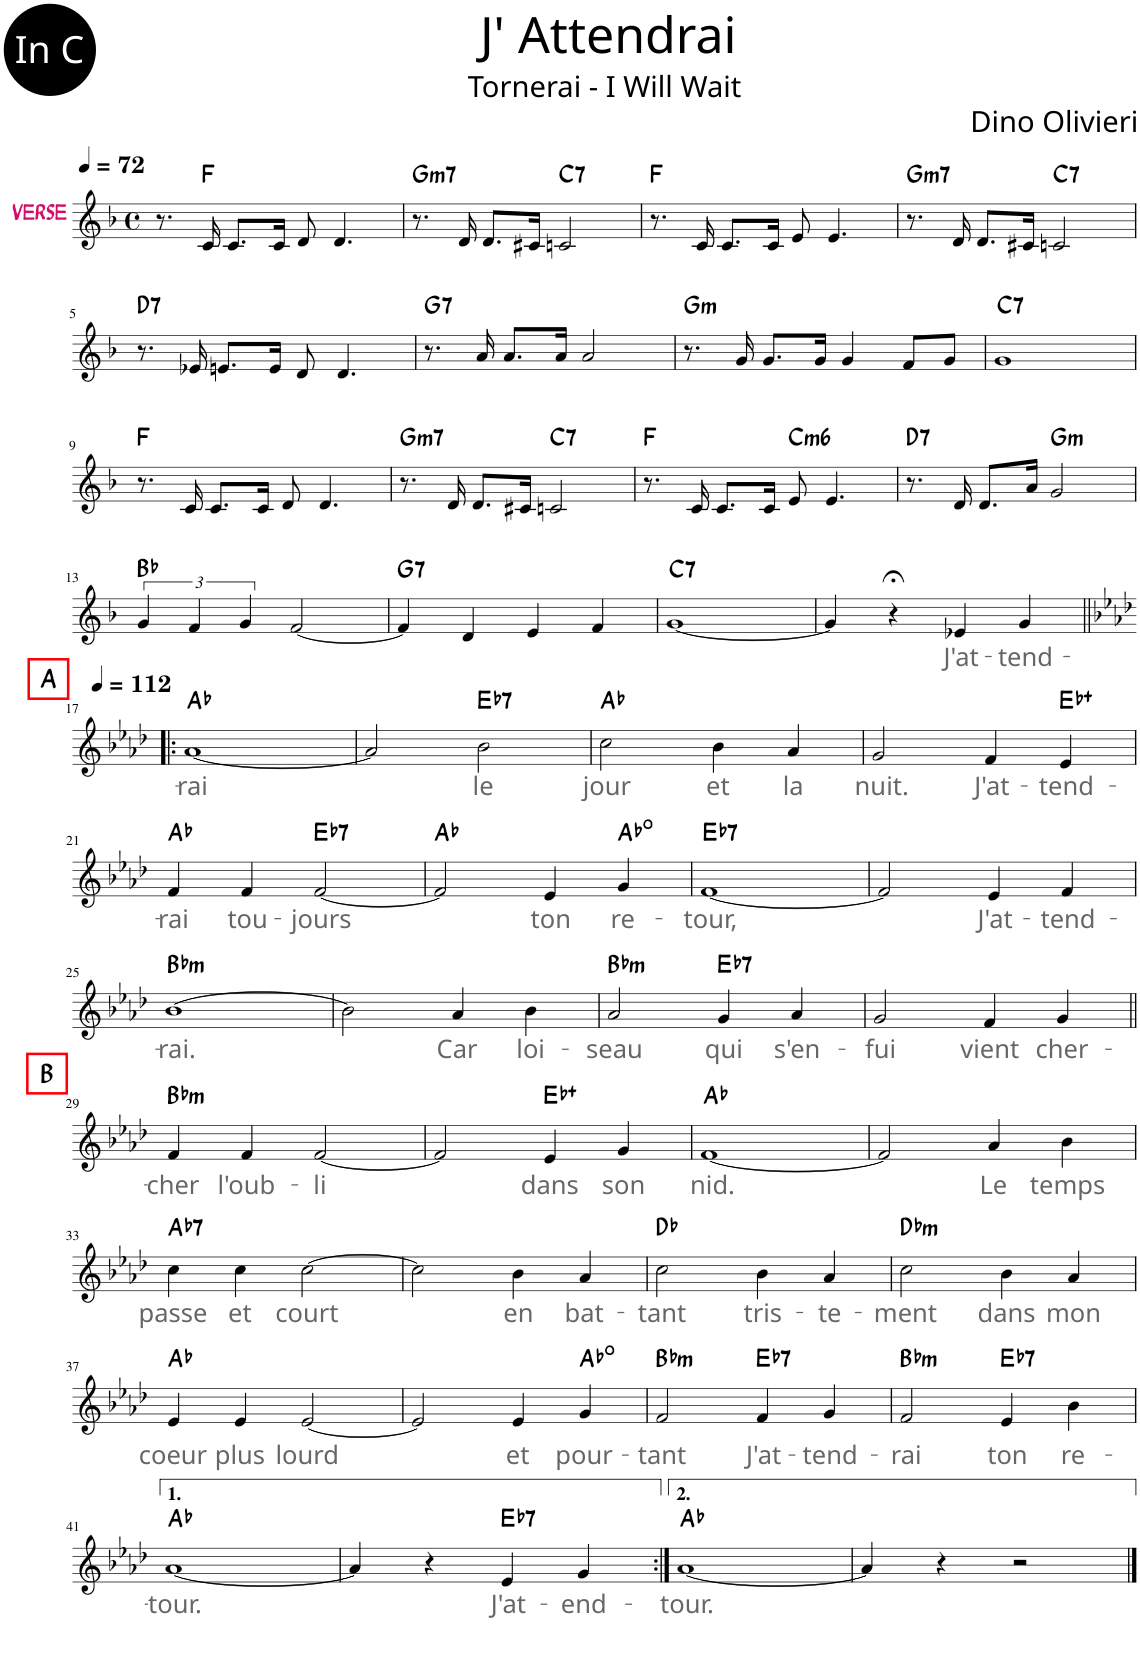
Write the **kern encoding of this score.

**kern	**text	**harte
*part1	*part1	*part1
*staff1	*staff1	*
*I"Piano	*	*
*I'Pno.	*	*
*clefG2	*	*
*k[b-]	*	*
*M4/4	*	*
*met(c)	*	*
=1	=1	=1
!LO:TX:a:color=#D50B6F:t=VERSE	!	!
8.r	.	.
*MM72	*	*
16c/	.	F:maj
8.c/L	.	.
16c/Jk	.	.
8d/	.	.
4.d/	.	.
=2	=2	=2
!	!	!LO:H:kt=m7
8.r	.	G:min7
16d/	.	.
8.d/L	.	.
16c#X/Jk	.	.
!	!	!LO:H:kt=7
2cn/	.	C:7
=3	=3	=3
8.r	.	F:maj
16c/	.	.
8.c/L	.	.
16c/Jk	.	.
8e/	.	.
4.e/	.	.
=4	=4	=4
!	!	!LO:H:kt=m7
8.r	.	G:min7
16d/	.	.
8.d/L	.	.
16c#X/Jk	.	.
!	!	!LO:H:kt=7
2cn/	.	C:7
!!LO:LB:g=z
=5	=5	=5
!	!	!LO:H:kt=7
8.r	.	D:7
16e-X/	.	.
8.en/L	.	.
16e/Jk	.	.
8d/	.	.
4.d/	.	.
=6	=6	=6
!	!	!LO:H:kt=7
8.r	.	G:7
16a/	.	.
8.a/L	.	.
16a/Jk	.	.
2a/	.	.
=7	=7	=7
!	!	!LO:H:kt=m
8.r	.	G:min
16g/	.	.
8.g/L	.	.
16g/Jk	.	.
4g/	.	.
8f/L	.	.
8g/J	.	.
=8	=8	=8
!	!	!LO:H:kt=7
1g	.	C:7
!!LO:LB:g=z
=9	=9	=9
8.r	.	F:maj
16c/	.	.
8.c/L	.	.
16c/Jk	.	.
8d/	.	.
4.d/	.	.
=10	=10	=10
!	!	!LO:H:kt=m7
8.r	.	G:min7
16d/	.	.
8.d/L	.	.
16c#X/Jk	.	.
!	!	!LO:H:kt=7
2cn/	.	C:7
=11	=11	=11
8.r	.	F:maj
16c/	.	.
8.c/L	.	.
16c/Jk	.	.
!	!	!LO:H:kt=m6
8e/	.	C:min6
4.e/	.	.
=12	=12	=12
!	!	!LO:H:kt=7
8.r	.	D:7
16d/	.	.
8.d/L	.	.
16a/Jk	.	.
!	!	!LO:H:kt=m
2g/	.	G:min
!!LO:LB:g=z
=13	=13	=13
6g/	.	Bb:maj
6f/	.	.
6g/	.	.
[2f/	.	.
=14	=14	=14
!	!	!LO:H:kt=7
4f/]	.	G:7
4d/	.	.
4e/	.	.
4f/	.	.
=15	=15	=15
!	!	!LO:H:kt=7
[1g	.	C:7
=16	=16	=16
4g/]	.	.
4r;<	.	.
!	!LO:LY:b:color=#666666	!
4e-X/	J'at-	.
!	!LO:LY:b:color=#666666	!
4g/	-tend-	.
!!LO:LB:g=z
=17!|:	=17!|:	=17!|:
*k[b-e-a-d-]	*	*
*MM112	*	*
!LO:TX:a:B:t=A	!	!
!	!LO:LY:b:color=#666666	!
[1a-	-rai	Ab:maj
=18	=18	=18
2a-/]	.	.
!	!LO:LY:b:color=#666666	!LO:H:kt=7
2b-\	le	Eb:7
=19	=19	=19
!	!LO:LY:b:color=#666666	!
2cc\	jour	Ab:maj
!	!LO:LY:b:color=#666666	!
4b-\	et	.
!	!LO:LY:b:color=#666666	!
4a-/	la	.
=20	=20	=20
!	!LO:LY:b:color=#666666	!
2g/	nuit.	.
!	!LO:LY:b:color=#666666	!
4f/	J'at-	.
!	!LO:LY:b:color=#666666	!
4e-/	-tend-	Eb:aug
!!LO:LB:g=z
=21	=21	=21
!	!LO:LY:b:color=#666666	!
4f/	-rai	Ab:maj
!	!LO:LY:b:color=#666666	!
4f/	tou-	.
!	!LO:LY:b:color=#666666	!LO:H:kt=7
[2f/	-jours	Eb:7
=22	=22	=22
2f/]	.	Ab:maj
!	!LO:LY:b:color=#666666	!
4e-/	ton	.
!	!LO:LY:b:color=#666666	!
4g/	re-	Ab:dim
=23	=23	=23
!	!LO:LY:b:color=#666666	!LO:H:kt=7
[1f	-tour,	Eb:7
=24	=24	=24
2f/]	.	.
!	!LO:LY:b:color=#666666	!
4e-/	J'at-	.
!	!LO:LY:b:color=#666666	!
4f/	-tend-	.
!!LO:LB:g=z
=25	=25	=25
!	!LO:LY:b:color=#666666	!LO:H:kt=m
[1b-	-rai.	Bb:min
=26	=26	=26
2b-\]	.	.
!	!LO:LY:b:color=#666666	!
4a-/	Car	.
!	!LO:LY:b:color=#666666	!
4b-\	loi-	.
=27	=27	=27
!	!LO:LY:b:color=#666666	!LO:H:kt=m
2a-/	-seau	Bb:min
!	!LO:LY:b:color=#666666	!LO:H:kt=7
4g/	qui	Eb:7
!	!LO:LY:b:color=#666666	!
4a-/	s'en-	.
=28	=28	=28
!	!LO:LY:b:color=#666666	!
2g/	-fui	.
!	!LO:LY:b:color=#666666	!
4f/	vient	.
!	!LO:LY:b:color=#666666	!
4g/	cher-	.
!!LO:LB:g=z
=29||	=29||	=29||
!LO:TX:a:B:t=B	!	!
!	!LO:LY:b:color=#666666	!LO:H:kt=m
4f/	-cher	Bb:min
!	!LO:LY:b:color=#666666	!
4f/	l'oub-	.
!	!LO:LY:b:color=#666666	!
[2f/	-li	.
=30	=30	=30
2f/]	.	.
!	!LO:LY:b:color=#666666	!
4e-/	dans	Eb:aug
!	!LO:LY:b:color=#666666	!
4g/	son	.
=31	=31	=31
!	!LO:LY:b:color=#666666	!
[1f	nid.	Ab:maj
=32	=32	=32
2f/]	.	.
!	!LO:LY:b:color=#666666	!
4a-/	Le	.
!	!LO:LY:b:color=#666666	!
4b-\	temps	.
!!LO:LB:g=z
=33	=33	=33
!	!LO:LY:b:color=#666666	!LO:H:kt=7
4cc\	passe	Ab:7
!	!LO:LY:b:color=#666666	!
4cc\	et	.
!	!LO:LY:b:color=#666666	!
[2cc\	court	.
=34	=34	=34
2cc\]	.	.
!	!LO:LY:b:color=#666666	!
4b-\	en	.
!	!LO:LY:b:color=#666666	!
4a-/	bat-	.
=35	=35	=35
!	!LO:LY:b:color=#666666	!
2cc\	-tant	Db:maj
!	!LO:LY:b:color=#666666	!
4b-\	tris-	.
!	!LO:LY:b:color=#666666	!
4a-/	-te-	.
=36	=36	=36
!	!LO:LY:b:color=#666666	!LO:H:kt=m
2cc\	-ment	Db:min
!	!LO:LY:b:color=#666666	!
4b-\	dans	.
!	!LO:LY:b:color=#666666	!
4a-/	mon	.
!!LO:LB:g=z
=37	=37	=37
!	!LO:LY:b:color=#666666	!
4e-/	coeur	Ab:maj
!	!LO:LY:b:color=#666666	!
4e-/	plus	.
!	!LO:LY:b:color=#666666	!
[2e-/	lourd	.
=38	=38	=38
2e-/]	.	.
!	!LO:LY:b:color=#666666	!
4e-/	et	.
!	!LO:LY:b:color=#666666	!
4g/	pour-	Ab:dim
=39	=39	=39
!	!LO:LY:b:color=#666666	!LO:H:kt=m
2f/	-tant	Bb:min
!	!LO:LY:b:color=#666666	!LO:H:kt=7
4f/	J'at-	Eb:7
!	!LO:LY:b:color=#666666	!
4g/	-tend-	.
=40	=40	=40
!	!LO:LY:b:color=#666666	!LO:H:kt=m
2f/	-rai	Bb:min
!	!LO:LY:b:color=#666666	!LO:H:kt=7
4e-/	ton	Eb:7
!	!LO:LY:b:color=#666666	!
4b-\	re-	.
!!LO:LB:g=z
=41	=41	=41
!	!LO:LY:b:color=#666666	!
[1a-	-tour.	Ab:maj
=42	=42	=42
4a-/]	.	.
4r	.	.
!	!LO:LY:b:color=#666666	!LO:H:kt=7
4e-/	J'at-	Eb:7
!	!LO:LY:b:color=#666666	!
4g/	-end-	.
=43:|!	=43:|!	=43:|!
!	!LO:LY:b:color=#666666	!
[1a-	-tour.	Ab:maj
=44	=44	=44
4a-/]	.	.
4r	.	.
2r	.	.
==	==	==
*-	*-	*-
